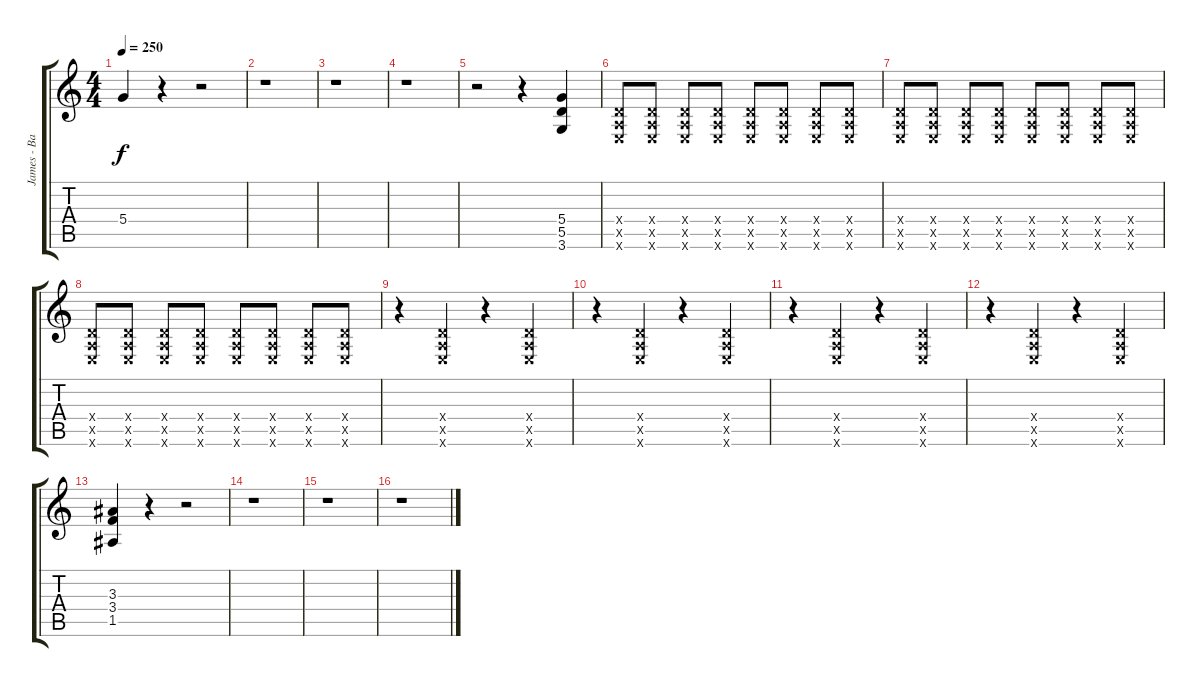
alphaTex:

\track ("James - Back Guitar" "James - Ba") {instrument overdrivenguitar}
\staff {score tabs}
\tuning (E4 B3 G3 D3 A2 E2) {hide}
\ts (4 4)
\tempo 250
\clef g2
\ks c
5.4.4{dy f} r.4 r.2 |
r.1 |
r.1 |
r.1 |
r.2 r.4 (5.4 5.5 3.6).4 |
(0.4{x} 0.5{x} 0.6{x}).8 (0.4{x} 0.5{x} 0.6{x}).8 (0.4{x} 0.5{x} 0.6{x}).8 (0.4{x} 0.5{x} 0.6{x}).8 (0.4{x} 0.5{x} 0.6{x}).8 (0.4{x} 0.5{x} 0.6{x}).8 (0.4{x} 0.5{x} 0.6{x}).8 (0.4{x} 0.5{x} 0.6{x}).8 |
(0.4{x} 0.5{x} 0.6{x}).8 (0.4{x} 0.5{x} 0.6{x}).8 (0.4{x} 0.5{x} 0.6{x}).8 (0.4{x} 0.5{x} 0.6{x}).8 (0.4{x} 0.5{x} 0.6{x}).8 (0.4{x} 0.5{x} 0.6{x}).8 (0.4{x} 0.5{x} 0.6{x}).8 (0.4{x} 0.5{x} 0.6{x}).8 |
(0.4{x} 0.5{x} 0.6{x}).8 (0.4{x} 0.5{x} 0.6{x}).8 (0.4{x} 0.5{x} 0.6{x}).8 (0.4{x} 0.5{x} 0.6{x}).8 (0.4{x} 0.5{x} 0.6{x}).8 (0.4{x} 0.5{x} 0.6{x}).8 (0.4{x} 0.5{x} 0.6{x}).8 (0.4{x} 0.5{x} 0.6{x}).8 |
r.4 (0.4{x} 0.5{x} 0.6{x}).4 r.4 (0.4{x} 0.5{x} 0.6{x}).4 |
r.4 (0.4{x} 0.5{x} 0.6{x}).4 r.4 (0.4{x} 0.5{x} 0.6{x}).4 |
r.4 (0.4{x} 0.5{x} 0.6{x}).4 r.4 (0.4{x} 0.5{x} 0.6{x}).4 |
r.4 (0.4{x} 0.5{x} 0.6{x}).4 r.4 (0.4{x} 0.5{x} 0.6{x}).4 |
(3.3 3.4 1.5).4 r.4 r.2 |
r.1 |
r.1 |
r.1
